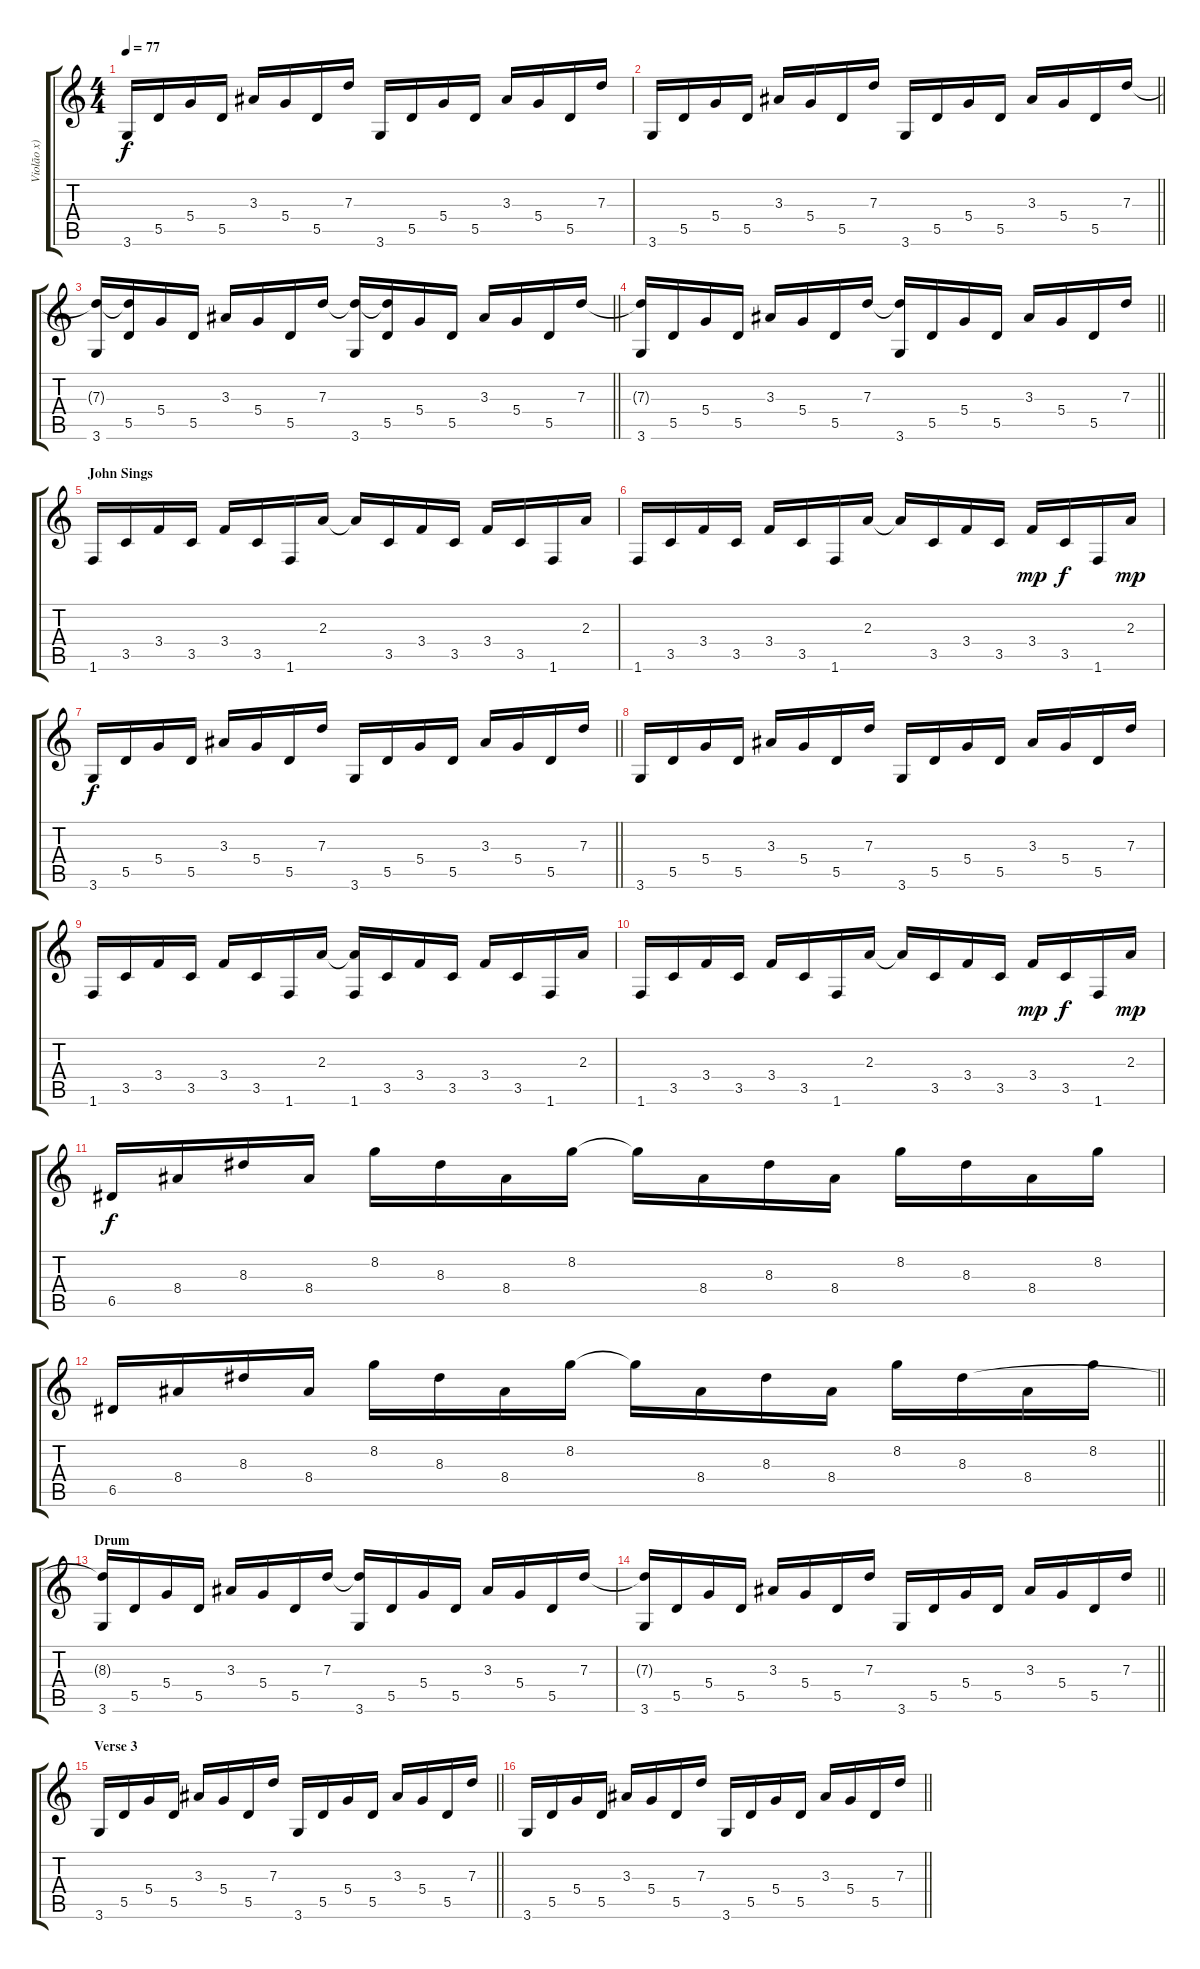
\track ("Violão x) " "Violão x) ") {instrument acousticguitarsteel}
\staff {score tabs}
\tuning (E4 B3 G3 D3 A2 E2) {hide}
\ts (4 4)
\tempo 77
\clef g2
\ks c
3.6.16{dy f} 5.5.16 5.4.16 5.5.16 3.3.16 5.4.16 5.5.16 7.3.16 3.6.16 5.5.16 5.4.16 5.5.16 3.3.16 5.4.16 5.5.16 7.3.16 |
\barLineRight lightlight
3.6.16 5.5.16 5.4.16 5.5.16 3.3.16 5.4.16 5.5.16 7.3.16 3.6.16 5.5.16 5.4.16 5.5.16 3.3.16 5.4.16 5.5.16 7.3.16 |
\barLineRight lightlight
(7.3{t} 3.6).16 (7.3{t} 5.5).16 5.4.16 5.5.16 3.3.16 5.4.16 5.5.16 7.3.16 (7.3{t} 3.6).16 (7.3{t} 5.5).16 5.4.16 5.5.16 3.3.16 5.4.16 5.5.16 7.3.16 |
\barLineRight lightlight
(7.3{t} 3.6).16 5.5.16 5.4.16 5.5.16 3.3.16 5.4.16 5.5.16 7.3.16 (7.3{t} 3.6).16 5.5.16 5.4.16 5.5.16 3.3.16 5.4.16 5.5.16 7.3.16 |
\section ("" "John Sings")
1.6.16 3.5.16 3.4.16 3.5.16 3.4.16 3.5.16 1.6.16 2.3.16 2.3{t}.16 3.5.16 3.4.16 3.5.16 3.4.16 3.5.16 1.6.16 2.3.16 |
1.6.16 3.5.16 3.4.16 3.5.16 3.4.16 3.5.16 1.6.16 2.3.16 2.3{t}.16 3.5.16 3.4.16 3.5.16 3.4.16{dy mp} 3.5.16{dy f} 1.6.16 2.3.16{dy mp} |
\barLineRight lightlight
3.6.16{dy f} 5.5.16 5.4.16 5.5.16 3.3.16 5.4.16 5.5.16 7.3.16 3.6.16 5.5.16 5.4.16 5.5.16 3.3.16 5.4.16 5.5.16 7.3.16 |
3.6.16 5.5.16 5.4.16 5.5.16 3.3.16 5.4.16 5.5.16 7.3.16 3.6.16 5.5.16 5.4.16 5.5.16 3.3.16 5.4.16 5.5.16 7.3.16 |
1.6.16 3.5.16 3.4.16 3.5.16 3.4.16 3.5.16 1.6.16 2.3.16 (2.3{t} 1.6).16 3.5.16 3.4.16 3.5.16 3.4.16 3.5.16 1.6.16 2.3.16 |
1.6.16 3.5.16 3.4.16 3.5.16 3.4.16 3.5.16 1.6.16 2.3.16 2.3{t}.16 3.5.16 3.4.16 3.5.16 3.4.16{dy mp} 3.5.16{dy f} 1.6.16 2.3.16{dy mp} |
6.5.16{dy f} 8.4.16 8.3.16 8.4.16 8.2.16 8.3.16 8.4.16 8.2.16 8.2{t}.16 8.4.16 8.3.16 8.4.16 8.2.16 8.3.16 8.4.16 8.2.16 |
\barLineRight lightlight
6.5.16 8.4.16 8.3.16 8.4.16 8.2.16 8.3.16 8.4.16 8.2.16 8.2{t}.16 8.4.16 8.3.16 8.4.16 8.2.16 8.3.16 8.4.16 8.2.16 |
\section ("" "Drum")
(8.3{t} 3.6).16 5.5.16 5.4.16 5.5.16 3.3.16 5.4.16 5.5.16 7.3.16 (7.3{t} 3.6).16 5.5.16 5.4.16 5.5.16 3.3.16 5.4.16 5.5.16 7.3.16 |
\barLineRight lightlight
(7.3{t} 3.6).16 5.5.16 5.4.16 5.5.16 3.3.16 5.4.16 5.5.16 7.3.16 3.6.16 5.5.16 5.4.16 5.5.16 3.3.16 5.4.16 5.5.16 7.3.16 |
\section ("" "Verse 3")
\barLineRight lightlight
3.6.16 5.5.16 5.4.16 5.5.16 3.3.16 5.4.16 5.5.16 7.3.16 3.6.16 5.5.16 5.4.16 5.5.16 3.3.16 5.4.16 5.5.16 7.3.16 |
\barLineRight lightlight
3.6.16 5.5.16 5.4.16 5.5.16 3.3.16 5.4.16 5.5.16 7.3.16 3.6.16 5.5.16 5.4.16 5.5.16 3.3.16 5.4.16 5.5.16 7.3.16
